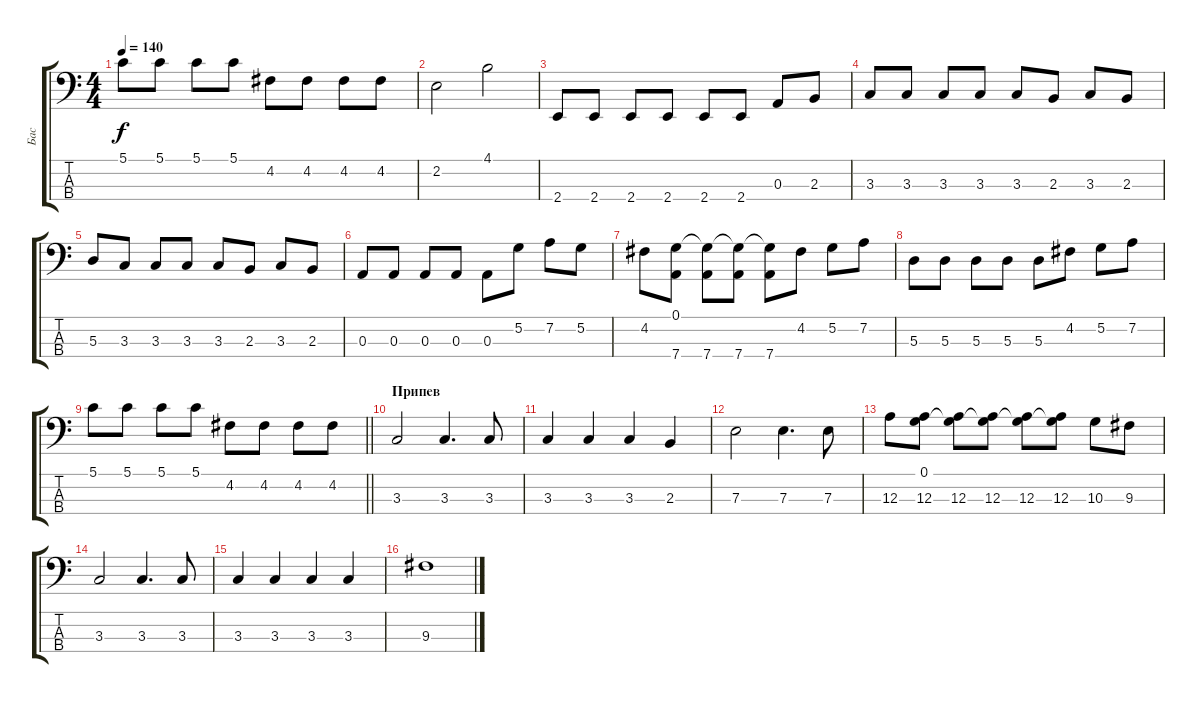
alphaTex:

\track ("Бас" "Бас") {instrument slapbass1}
\staff {score tabs}
\tuning (G2 D2 A1 D1) {hide}
\ts (4 4)
\tempo 140
\clef f4
\ks c
5.1.8{dy f} 5.1.8 5.1.8 5.1.8 4.2.8 4.2.8 4.2.8 4.2.8 |
2.2.2 4.1.2 |
2.4.8 2.4.8 2.4.8 2.4.8 2.4.8 2.4.8 0.3.8 2.3.8 |
3.3.8 3.3.8 3.3.8 3.3.8 3.3.8 2.3.8 3.3.8 2.3.8 |
5.3.8 3.3.8 3.3.8 3.3.8 3.3.8 2.3.8 3.3.8 2.3.8 |
0.3.8 0.3.8 0.3.8 0.3.8 0.3.8 5.2.8 7.2.8 5.2.8 |
4.2.8 (0.1 7.4).8 (0.1{t} 7.4).8 (0.1{t} 7.4).8 (0.1{t} 7.4).8 4.2.8 5.2.8 7.2.8 |
5.3.8 5.3.8 5.3.8 5.3.8 5.3.8 4.2.8 5.2.8 7.2.8 |
\barLineRight lightlight
5.1.8 5.1.8 5.1.8 5.1.8 4.2.8 4.2.8 4.2.8 4.2.8 |
\section ("" "Припев")
3.3.2 3.3.4{d} 3.3.8 |
3.3.4 3.3.4 3.3.4 2.3.4 |
7.3.2 7.3.4{d} 7.3.8 |
12.3.8 (0.1 12.3).8 (0.1{t} 12.3).8 (0.1{t} 12.3).8 (0.1{t} 12.3).8 (0.1{t} 12.3).8 10.3.8 9.3.8 |
3.3.2 3.3.4{d} 3.3.8 |
3.3.4 3.3.4 3.3.4 3.3.4 |
9.3.1
